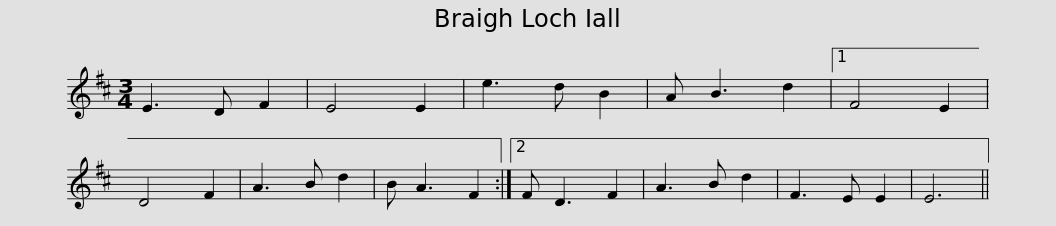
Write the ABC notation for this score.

X:1
L:1/8
M:3/4
I:linebreak $
K:D
V:1 treble
V:1
 E3 D F2 | E4 E2 | e3 d B2 | A B3 d2 |1 F4 E2 | %5
 D4 F2 | A3 B d2 | B A3 F2 :|2 F D3 F2 | A3 B d2 | %10
 F3 E E2 | E6 || %12
